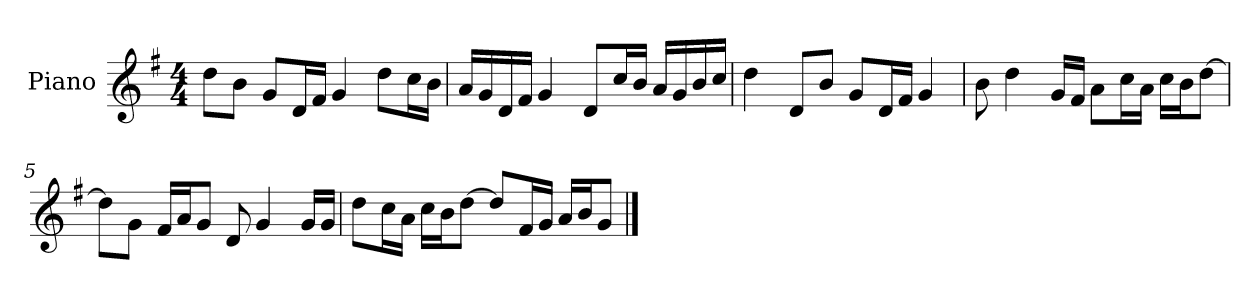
**kern
*part1
*staff1
*I"Piano
*I'P-no
*clefG2
*k[f#]
*M4/4
*MM90
=1
8dd\L
8b\J
8g/L
16d/L
16f#/JJ
4g/
8dd\L
16cc\L
16b\JJ
=2
16a/LL
16g/
16d/
16f#/JJ
4g/
8d/L
16cc/L
16b/JJ
16a/LL
16g/
16b/
16cc/JJ
=3
4dd\
8d/L
8b/J
8g/L
16d/L
16f#/JJ
4g/
=4
8b\
4dd\
16g/LL
16f#/JJ
8a\L
16cc\L
16a\JJ
16cc\LL
16b\J
[8dd\J
!!LO:LB:g=z
=5
8dd\L]
8g\J
16f#/LL
16a/J
8g/J
8d/
4g/
16g/LL
16g/JJ
=6
8dd\L
16cc\L
16a\JJ
16cc\LL
16b\J
[8dd\J
8dd/L]
16f#/L
16g/JJ
16a/LL
16b/J
8g/J
==
*-
